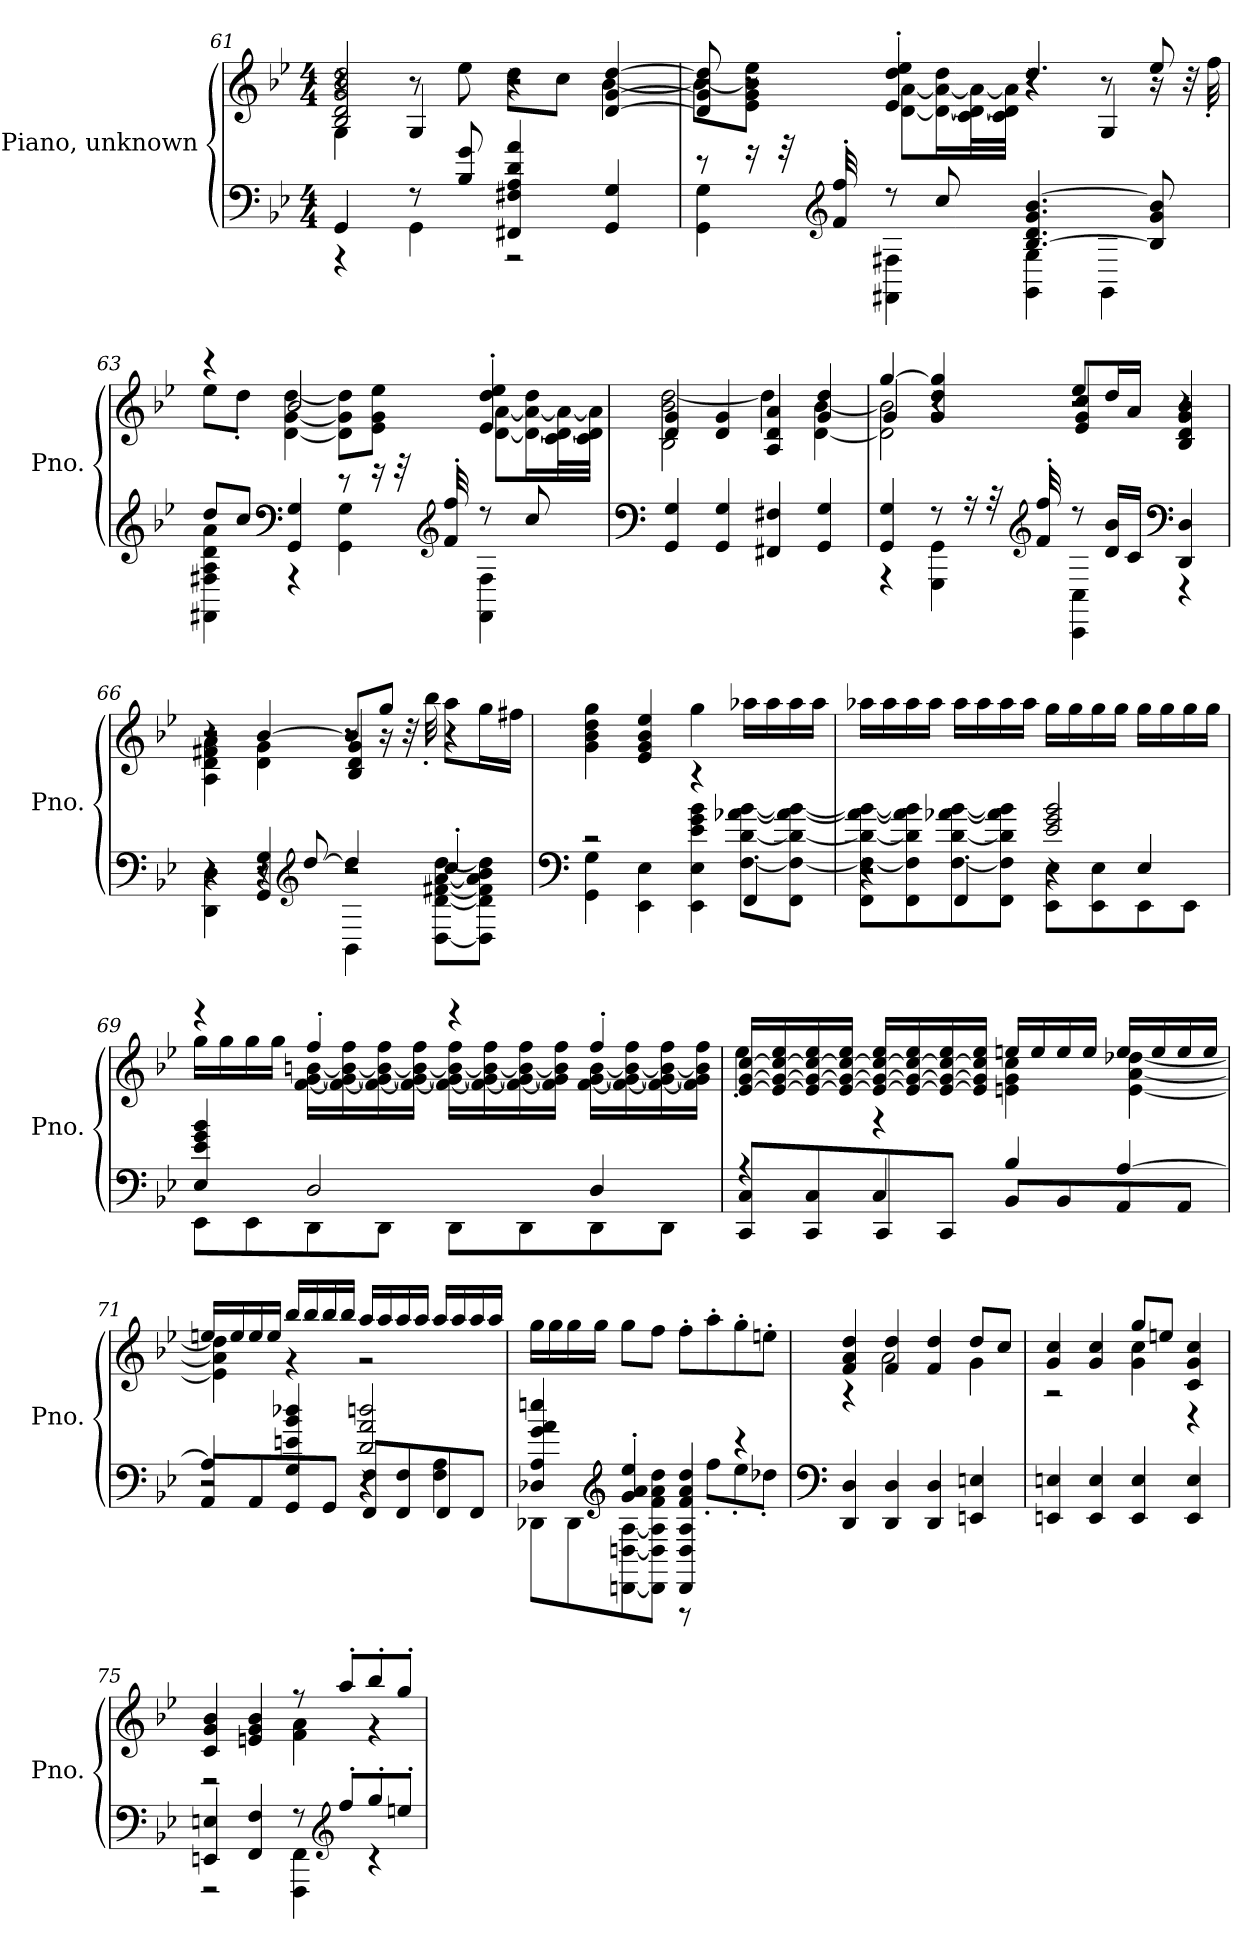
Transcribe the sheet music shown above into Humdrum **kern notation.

**kern	**kern
*part1	*part1
*staff2	*staff1
*I"Piano, unknown	*
*I'Pno.	*
!!LO:LB:g=z
*clefF4	*clefG2
*k[b-e-]	*k[b-e-]
*M4/4	*M4/4
=61	=61
*^	*^
*	*	*	*^
4GG/	4r	2B-/ 2d/ 2g/ 2b-/ 2dd/	4G\	4r
8r	4GG\	.	8r	4G/
8B-/ 8g/	.	.	8ee-\	.
4FF#X/ 4F#X/ 4A/ 4d/ 4a/	2r	4r	8dd\L	2r
.	.	.	8cc\J	.
4GG/ 4G/	.	[4d/ [4g/ [4dd/	[4b-\	.
=62	=62	=62	=62	=62
8r	4GG\ 4G\	8d/] 8g/] 8dd/]	8b-\L_	2r
16r	.	8r	8e-\ 8g\ 8b-\] 8ee-\J	.
32r	.	.	.	.
*clefG2	*	*	*	*
32f/' 32ff/'	.	.	.	.
8r	4FF#X\ 4F#X\	4e-/' 4dd/' 4ee-/'	[8d\ [8a\L	.
8cc/	.	.	16d\_ 16a\_ 16dd\L	.
.	.	.	32c\ 32d\_ 32a\_L	.
.	.	.	32c\ 32d\] 32a\]JJJ	.
[4.B-/ 4.d/ 4.g/ [4.b-/	4GG\ 4G\	4.dd/	4r	4r
.	4GG\	.	8r	4G/
8B-/] 8g/ 8b-/]	.	8ee-/	16r	.
.	.	.	32r	.
.	.	.	32ff'\	.
*	*	*	*v	*v
!!LO:LB:g=z
=63	=63	=63	=63
8dd/L	4FF#X\ 4F#X\ 4A\ 4d\ 4a\	4r	8ee-\L
8cc/J	.	.	8dd'\J
*clefF4	*	*	*
4GG/ 4G/	4r	2b-/	[4d\ [4g\ [4dd\
8r	4GG\ 4G\	.	8d\] 8g\] 8dd\]L
16r	.	.	8e-\ 8g\ 8ee-\J
32r	.	.	.
*clefG2	*	*	*
32f/' 32ff/'	.	.	.
8r	4FF#\ 4F#\	4e-/' 4dd/' 4ee-/'	[8d\ [8a\L
8cc/	.	.	16d\_ 16a\_ 16dd\L
.	.	.	32c\ 32d\_ 32a\_L
.	.	.	32c\ 32d\] 32a\]JJJ
*v	*v	*	*
=64	=64	=64
*clefF4	*	*
4GG/ 4G/	4d/ 4g/	2B-\ 2b-\ [2dd\
4GG/ 4G/	4d/ 4g/	.
4FF#X/ 4F#X/	4A/ 4d/ 4a/	4dd\]
4GG/ 4G/	4g/ 4dd/	[4d\ [4b-\
=65	=65	=65
*^	*	*^
4GG/ 4G/	4r	[4gg/	2d\] 2b-\]	4g/
8r	4GGG\ 4GG\	4g/ 4dd/ 4gg/]	.	4r
16r	.	.	.	.
32r	.	.	.	.
*clefG2	*	*	*	*
32f/' 32ff/'	.	.	.	.
8r	4CC\ 4C\	8ee-/L	2r	4e-/ 4g/ 4cc/
16d/ 16b-/LL	.	16dd/L	.	.
16c/JJ	.	16a/JJ	.	.
*clefF4	*	*	*	*
4DD/ 4D/	4r	4B-/ 4d/ 4g/ 4b-/	.	4r
!!LO:LB:g=z	!!	!!
=66	=66	=66	=66	=66
*	*^	*	*	*
4r	4DD\ 4D\	4r	4r	4A\ 4d\ 4f#X\ 4a\	2r
8r	4r	4GG/ 4G/	[4b-/	4d\ 4g\	.
*clefG2	*	*	*	*	*
[8dd/	.	.	.	.	.
4dd/]	4BB-\	2r	8b-/L]	8r	4B-/ 4d/ 4g/
.	.	.	8gg/J	16r	.
.	.	.	.	32r	.
.	.	.	.	32bb-'\	.
4cc'/	[8D\ [8d\ [8f#X\ [8a\ [8dd\L	.	4r	8aa\L	4r
.	8D\] 8d\] 8f#\] 8a\] 8b-\ 8dd\]J	.	.	16gg\L	.
.	.	.	.	16ff#X\JJ	.
*v	*v	*v	*	*	*
*	*v	*v	*v
=67	=67
*clefF4	*
*^	*
2r	4GG\ 4G\	4g\ 4b-\ 4dd\ 4gg\
.	4EE-\ 4E-\	4e-/ 4g/ 4b-/ 4ee-/
4r	4EE-\ 4E-\ 4e-\ 4g\ 4b-\	4gg\
4FF'/	[8F\ [8d\ [8a-X\ [8b-\L	16aa-X\LL
.	.	16aa-\
.	8FF\ 8F\_ 8d\_ 8a-\_ 8b-\_J	16aa-\
.	.	16aa-\JJ
!!LO:LB:g=z
=68	=68	=68
*	*^	*
4r	8FF\ 8F\_ 8d\_ 8a-\_ 8b-\_L	2r	16aa-X\LL
.	.	.	16aa-\
.	8FF\ 8F\] 8d\] 8a-\] 8b-\]	.	16aa-\
.	.	.	16aa-\JJ
4FF'/	[8F\ [8d\ [8a-X\ [8b-\	.	16aa-\LL
.	.	.	16aa-\
.	8FF\ 8F\] 8d\] 8a-\] 8b-\]J	.	16aa-\
.	.	.	16aa-\JJ
2e-/ 2g/ 2b-/	8EE-\ 8E-\L	4r	16gg\LL
.	.	.	16gg\
.	8EE-\ 8E-\	.	16gg\
.	.	.	16gg\JJ
.	8EE-\	4E-/	16gg\LL
.	.	.	16gg\
.	8EE-\J	.	16gg\
.	.	.	16gg\JJ
*	*v	*v	*
=69	=69	=69
*	*	*^
4E-/ 4e-/ 4g/ 4b-/	8EE-\L	4r	16gg\LL
.	.	.	16gg\
.	8EE-\	.	16gg\
.	.	.	16gg\JJ
2D/	8DD\	4ff'/	[16f\ [16g\ [16bn\LL
.	.	.	16f\_ 16g\_ 16b\_ 16ff\
.	8DD\J	.	16f\_ 16g\_ 16b\_ 16ff\
.	.	.	16f\_ 16g\_ 16b\_ 16ff\JJ
.	8DD\L	4r	16f\_ 16g\_ 16b\_ 16ff\LL
.	.	.	16f\_ 16g\_ 16b\_ 16ff\
.	8DD\	.	16f\_ 16g\_ 16b\_ 16ff\
.	.	.	16f\] 16g\] 16b\] 16ff\JJ
4D/	8DD\	4ff'/	[16f\ [16g\ [16b\LL
.	.	.	16f\_ 16g\_ 16b\_ 16ff\
.	8DD\J	.	16f\_ 16g\_ 16b\_ 16ff\
.	.	.	16f\] 16g\] 16b\] 16ff\JJ
!!LO:LB:g=z	!!
=70	=70	=70	=70
4r	8CC/ 8C/L	[16e-/ [16g/ [16cc/LL	4ee-'\
.	.	16e-/_ 16g/_ 16cc/_ 16ee-/	.
.	8CC/ 8C/	16e-/_ 16g/_ 16cc/_ 16ee-/	.
.	.	16e-/_ 16g/_ 16cc/_ 16ee-/JJ	.
4C/	8CC/	16e-/_ 16g/_ 16cc/_ 16ee-/LL	4r
.	.	16e-/_ 16g/_ 16cc/_ 16ee-/	.
.	8CC/J	16e-/_ 16g/_ 16cc/_ 16ee-/	.
.	.	16e-/] 16g/] 16cc/] 16ee-/JJ	.
4B-/	8BB-/L	16een/LL	4en\ 4g\ 4cc\
.	.	16ee/	.
.	8BB-/	16ee/	.
.	.	16ee/JJ	.
[4A/	8AA/	16ee/LL	[4e\ [4a\ [4dd-X\
.	.	16ee/	.
.	8AA/J	16ee/	.
.	.	16ee/JJ	.
=71	=71	=71	=71
*	*^	*	*
4A/]	2r	8AA/L	16een/LL	4e\] 4a\] 4dd-\]
.	.	.	16ee/	.
.	.	8AA/	16ee/	.
.	.	.	16ee/JJ	.
4G/ 4en/ 4b-/ 4dd-X/	.	8GG/	16bb-/LL	4r
.	.	.	16bb-/	.
.	.	8GG/J	16bb-/	.
.	.	.	16bb-/JJ	.
2d/ 2a/ 2ddn/	4r	8FF/ 8F/L	16aa/LL	2r
.	.	.	16aa/	.
.	.	8FF/ 8F/	16aa/	.
.	.	.	16aa/JJ	.
.	4F\ 4A\	8FF/	16aa/LL	.
.	.	.	16aa/	.
.	.	8FF/J	16aa/	.
.	.	.	16aa/JJ	.
*	*v	*v	*	*
*	*	*v	*v
!!LO:PB:g=z
=72	=72	=72
4D-X/ 4A/ 4g/ 4a/ 4een/	8DD-X\L	16gg\LL
.	.	16gg\
.	8DD-\	16gg\
.	.	16gg\JJ
*clefG2	*	*
4g/' 4a/' 4ee/'	[8DDn\ [8Dn\ [8A\	8gg\L
.	8DD\] 8D\] 8A\] 8f\ 8a\ 8dd\J	8ff\J
4DD/ 4D/ 4A/ 4f/ 4a/ 4dd/	8r	8ff'\L
.	8ff'\L	8aa'\
4r	8ee'\	8gg'\
.	8dd-X'\J	8een'\J
*v	*v	*
=73	=73
*clefF4	*
*	*^
4DD/ 4D/	4f/ 4a/ 4dd/	4r
4DD/ 4D/	4f/ 4dd/	2a\
4DD/ 4D/	4f/ 4dd/	.
4EEn/ 4En/	8dd/L	4g\
.	8cc/J	.
=74	=74	=74
4EEn/ 4En/	4g/ 4cc/	2r
4EE/ 4E/	4g/ 4cc/	.
4EE/ 4E/	8gg/L	4g\ 4cc\
.	8een/J	.
4EE/ 4E/	4c/ 4g/ 4cc/	4r
=75	=75	=75
*^	*	*
4EEn/ 4En/	2r	4c/ 4g/ 4b-/	2r
4FF/ 4F/	.	4en/ 4g/ 4b-/	.
8r	4FFF\ 4FF\	8r	4f\ 4a\
*clefG2	*	*	*
8ff'/L	.	8aa'/L	.
8gg'/	4r	8bb-'/	4r
8een'/J	.	8gg'/J	.
*v	*v	*	*
*	*v	*v
=	=
*-	*-
